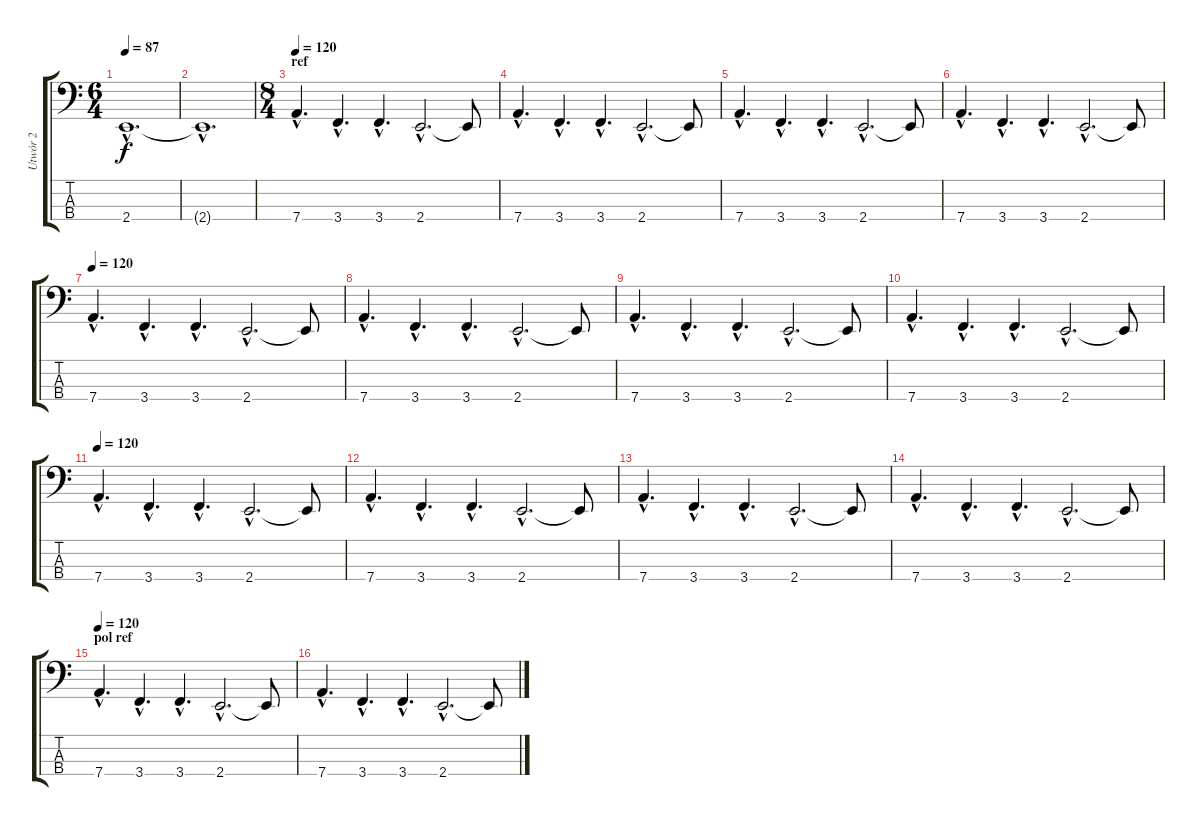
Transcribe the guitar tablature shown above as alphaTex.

\track ("Utwór 2" "Utwór 2") {instrument electricbassfinger}
\staff {score tabs}
\tuning (G2 D2 A1 D1) {hide}
\ts (6 4)
\tempo 87
\clef f4
\ks c
2.4{hac}.1{d dy f} |
2.4{hac t}.1{d} |
\ts (8 4)
\section ("" "ref")
\tempo 120
7.4{hac}.4{d} 3.4{hac}.4{d} 3.4{hac}.4{d} 2.4{hac}.2{d} 2.4{t}.8 |
7.4{hac}.4{d} 3.4{hac}.4{d} 3.4{hac}.4{d} 2.4{hac}.2{d} 2.4{t}.8 |
7.4{hac}.4{d} 3.4{hac}.4{d} 3.4{hac}.4{d} 2.4{hac}.2{d} 2.4{t}.8 |
7.4{hac}.4{d} 3.4{hac}.4{d} 3.4{hac}.4{d} 2.4{hac}.2{d} 2.4{t}.8 |
\tempo 120
7.4{hac}.4{d} 3.4{hac}.4{d} 3.4{hac}.4{d} 2.4{hac}.2{d} 2.4{t}.8 |
7.4{hac}.4{d} 3.4{hac}.4{d} 3.4{hac}.4{d} 2.4{hac}.2{d} 2.4{t}.8 |
7.4{hac}.4{d} 3.4{hac}.4{d} 3.4{hac}.4{d} 2.4{hac}.2{d} 2.4{t}.8 |
7.4{hac}.4{d} 3.4{hac}.4{d} 3.4{hac}.4{d} 2.4{hac}.2{d} 2.4{t}.8 |
\tempo 120
7.4{hac}.4{d} 3.4{hac}.4{d} 3.4{hac}.4{d} 2.4{hac}.2{d} 2.4{t}.8 |
7.4{hac}.4{d} 3.4{hac}.4{d} 3.4{hac}.4{d} 2.4{hac}.2{d} 2.4{t}.8 |
7.4{hac}.4{d} 3.4{hac}.4{d} 3.4{hac}.4{d} 2.4{hac}.2{d} 2.4{t}.8 |
7.4{hac}.4{d} 3.4{hac}.4{d} 3.4{hac}.4{d} 2.4{hac}.2{d} 2.4{t}.8 |
\section ("" "pol ref")
\tempo 120
7.4{hac}.4{d} 3.4{hac}.4{d} 3.4{hac}.4{d} 2.4{hac}.2{d} 2.4{t}.8 |
7.4{hac}.4{d} 3.4{hac}.4{d} 3.4{hac}.4{d} 2.4{hac}.2{d} 2.4{t}.8
